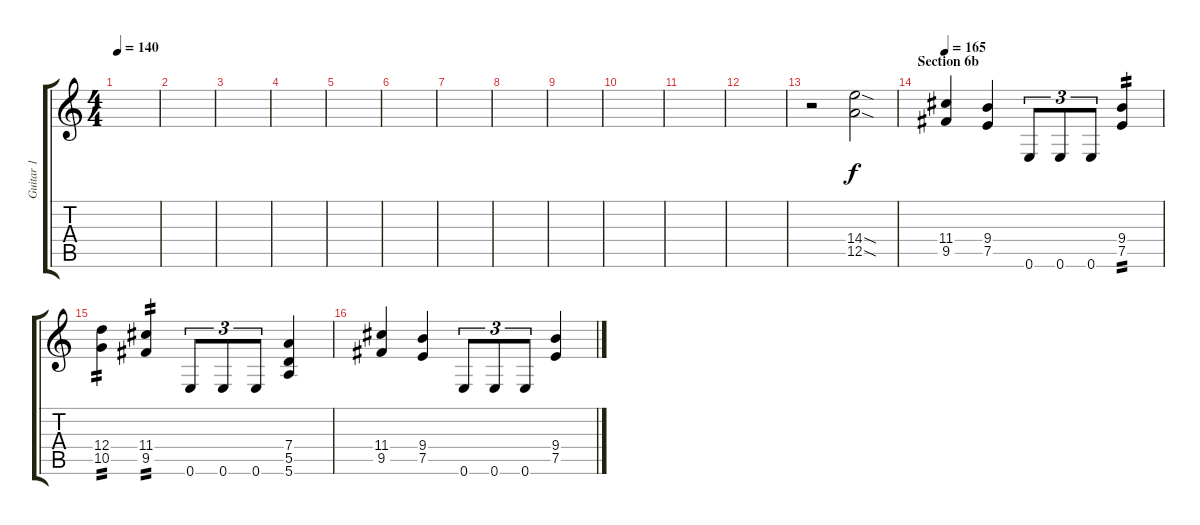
\track ("Guitar 1" "Guitar 1") {instrument distortionguitar}
\staff {score tabs}
\tuning (E4 B3 G3 D3 A2 E2) {hide}
\ts (4 4)
\tempo 140
\clef g2
\ks c
|
|
|
|
|
|
|
|
|
|
|
|
r.2 (14.4{sod} 12.5{sod}).2 |
\section ("" "Section 6b")
\tempo 165
(11.4 9.5).4{volume 14 instrument distortionguitar} (9.4 7.5).4 0.6.8{tu (3 2)} 0.6.8{tu (3 2)} 0.6.8{tu (3 2)} (9.4 7.5).4{tp 2} |
(12.4 10.5).4{tp 2} (11.4 9.5).4{tp 2} 0.6.8{tu (3 2)} 0.6.8{tu (3 2)} 0.6.8{tu (3 2)} (7.4 5.5 5.6).4 |
(11.4 9.5).4 (9.4 7.5).4 0.6.8{tu (3 2)} 0.6.8{tu (3 2)} 0.6.8{tu (3 2)} (9.4 7.5).4
